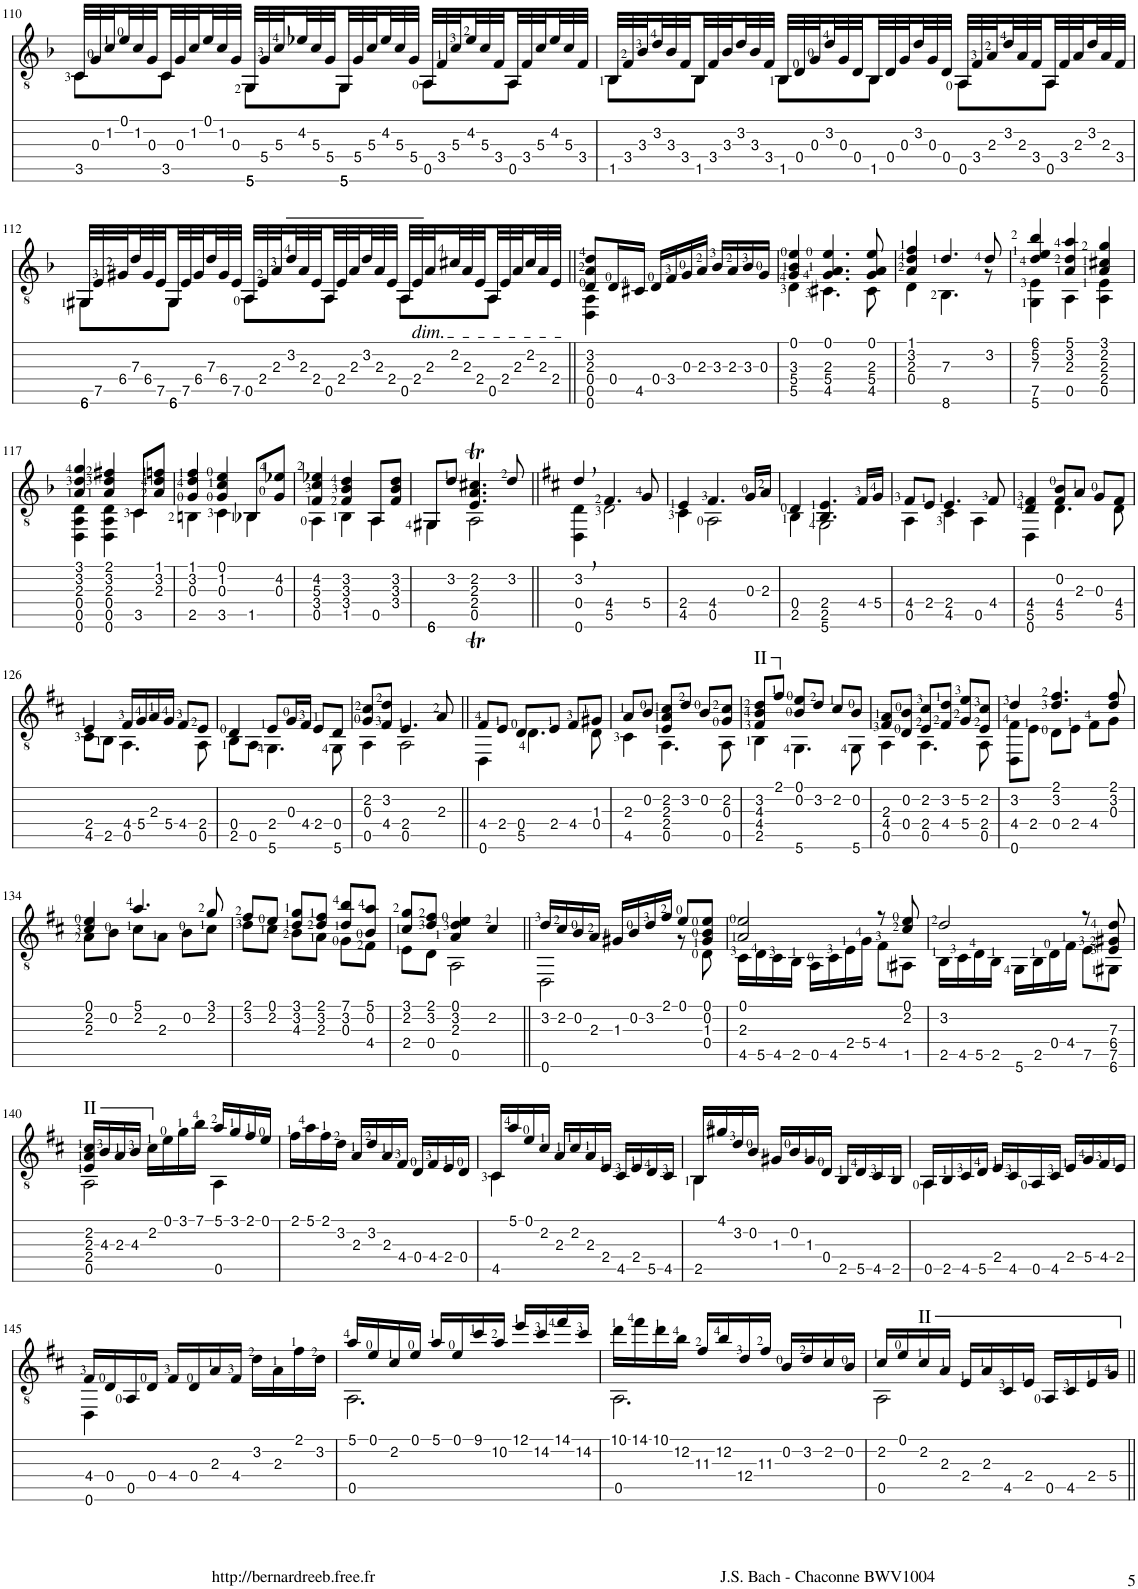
**kern	**kern
*part1	*part1
*staff2	*staff1
*I"Guitar	*
*I'Guit.	*
!!LO:PB:g=z
*	*clefGv2
*k[b-]	*k[b-]
*M3/4	*M3/4
*Xbrackettup	*Xbrackettup
=110	=110
*^	*^
48CLLL	8CL	48C/LLL	8C\L
48G	.	48G/	.
48c	.	48c/	.
48e	.	48e/	.
48c	.	48c/	.
48GJJ	.	48G/	.
48CLL	8CJ	48C/	8C\J
48G	.	48G/	.
48c	.	48c/	.
48e	.	48e/	.
48c	.	48c/	.
48GJJJ	.	48G/JJJ	.
48GGLLL	8GGL	48GG/LLL	8GG\L
48G	.	48G/	.
48c	.	48c/	.
48e-	.	48e-X/	.
48c	.	48c/	.
48GJJ	.	48G/	.
48GGLL	8GGJ	48GG/	8GG\J
48G	.	48G/	.
48c	.	48c/	.
48e-	.	48e-/	.
48c	.	48c/	.
48GJJJ	.	48G/JJJ	.
48AAnLLL	8AAL	48AA/LLL	8AA\L
48F	.	48F/	.
48c	.	48c/	.
48e-	.	48e-/	.
48c	.	48c/	.
48FJJ	.	48F/	.
48AALL	8AAJ	48AA/	8AA\J
48F	.	48F/	.
48c	.	48c/	.
48e-	.	48e-/	.
48c	.	48c/	.
48FJJJ	.	48F/JJJ	.
=111	=111	=111	=111
48BB-LLL	8BB-L	48BB-/LLL	8BB-\L
48F	.	48F/	.
48B-	.	48B-/	.
48d	.	48d/	.
48B-	.	48B-/	.
48FJJ	.	48F/	.
48BB-LL	8BB-J	48BB-/	8BB-\J
48F	.	48F/	.
48B-	.	48B-/	.
48d	.	48d/	.
48B-	.	48B-/	.
48FJJJ	.	48F/JJJ	.
48BB-LLL	8BB-L	48BB-/LLL	8BB-\L
48D	.	48D/	.
48G	.	48G/	.
48d-X	.	48d/	.
48G	.	48G/	.
48DJJ	.	48D/	.
48BB-LL	8BB-J	48BB-/	8BB-\J
48D	.	48D/	.
48G	.	48G/	.
48d	.	48d/	.
48G	.	48G/	.
48DJJJ	.	48D/JJJ	.
48AALLL	8AAL	48AA/LLL	8AA\L
48F	.	48F/	.
48A	.	48A/	.
48d	.	48d/	.
48A	.	48A/	.
48FJJ	.	48F/	.
48AALL	8AAJ	48AA/	8AA\J
48F	.	48F/	.
48A	.	48A/	.
48d	.	48d/	.
48A	.	48A/	.
48FJJJ	.	48F/JJJ	.
!!LO:LB:g=z	!!
=112	=112	=112	=112
48GG#LLL	8GG#L	48GG#X/LLL	8GG#\L
48E	.	48E/	.
48G#	.	48G#X/	.
48d	.	48d/	.
48G#	.	48G#/	.
48EJJ	.	48E/	.
48GG#LL	8GG#J	48GG#/	8GG#\J
48E	.	48E/	.
48G#	.	48G#/	.
48d	.	48d/	.
48G#	.	48G#/	.
48EJJJ	.	48E/JJJ	.
48AALLL	8AAL	48AA/LLL	8AA\L
48E	.	48E/	.
48A	.	48A/	.
48d	.	48d/	.
48A	.	48A/	.
48EJJ	.	48E/	.
48AALL	8AAJ	48AA/	8AA\J
48E	.	48E/	.
48A	.	48A/	.
48d	.	48d/	.
48A	.	48A/	.
48EJJJ	.	48E/JJJ	.
48AALLL	8AAL	48AA/LLL	8AA\L
!	!	!LO:TX:b:i:t=dim.	!
48E	.	48E/	.
48A	.	48A/	.
48c#	.	48c#X/	.
48A	.	48A/	.
48EJJ	.	48E/	.
48AALL	8AAJ	48AA/	8AA\J
48E	.	48E/	.
48A	.	48A/	.
48c#	.	48c#/	.
48A	.	48A/	.
48EJJJ	.	48E/JJJ	.
=113||	=113||	=113||	=113||
8D\ 8A\ 8d\L	4DD 4AA	8D/ 8A/ 8d/L	4DD\ 4AA\
16DL	.	16D/L	.
16C#JJ	.	16C#X/JJ	.
16DLL	2ryy	16D/LL	2ryy
16FJ	.	16F/	.
16GL	.	16G/	.
16AJJ	.	16A/JJ	.
16B-LL	.	16B-/LL	.
16AJ	.	16A/	.
16B-L	.	16B-/	.
16GJJ	.	16G/JJ	.
=114	=114	=114	=114
4G 4B- 4e	4D	4G/ 4B-/ 4e/	4D\
4.G 4.A 4.e	4.C#X	4.G/ 4.A/ 4.e/	4.C#X\
8G 8A 8e	8C#	8G/ 8A/ 8e/	8C#\
=115	=115	=115	=115
4A 4d 4f	4D	4A/ 4d/ 4f/	4D\
4.d	4.BB-	4.d/	4.BB-\
8d	8r	8d/	8r
=116	=116	=116	=116
4d 4e 4b-	4GG 4E	4d/ 4e/ 4b-/	4GG\ 4E\
4A 4d 4a	4AA	4A/ 4d/ 4a/	4AA\
4A 4c# 4g	4AA 4E	4A/ 4c#X/ 4g/	4AA\ 4E\
!!LO:LB:g=z	!!
=117	=117	=117	=117
4A 4d 4g	4DD 4AA 4D	4A/ 4d/ 4g/	4DD\ 4AA\ 4D\
4A 4d 4f#	4DD 4AA 4D	4A/ 4d/ 4f#X/	4DD\ 4AA\ 4D\
8CL	4C	8C/L	4C\
8A\ 8d\ 8f\J	.	8A/ 8d/ 8fn/J	.
=118	=118	=118	=118
4G 4d 4f	4BB	4G/ 4d/ 4f/	4BBn\
4G 4c 4e	4C	4G/ 4c/ 4e/	4C\
8BB-L	4BB-	8BB-X/L	4BB-\
8G\ 8e-\J	.	8G/ 8e-X/J	.
=119	=119	=119	=119
4F 4c 4e-	4AA	4F/ 4c/ 4e-X/	4AA\
4F 4B- 4d	4BB-	4F/ 4B-/ 4d/	4BB-\
8AAL	4AA	8AA/L	4AA\
8F\ 8B-\ 8d\J	.	8F/ 8B-/ 8d/J	.
=120	=120	=120	=120
8GG#L	4GG#	8GG#X/L	4GG#\
8dJ	.	8d/J	.
4.ET 4.AT 4.c#T	2AA	4.E/T 4.A/T 4.c#X/T	2AA\
8d	.	8d/	.
=121||	=121||	=121||	=121||
*k[f#c#]	*	*k[f#c#]	*
4d,	4DD 4D	4d,/	4DD\ 4D\
4.F#	2D	4.F#/	2D\
8G	.	8G/	.
=122	=122	=122	=122
4E	4C#	4E/	4C#\
4.F#	2AA	4.F#/	2AA\
16GLL	.	16G/LL	.
16AJJ	.	16A/JJ	.
=123	=123	=123	=123
4D	4BB	4D/	4BB\
4.BB 4.E	2GG	4.BB/ 4.E/	2GG\
16F#LL	.	16F#/LL	.
16GJJ	.	16G/JJ	.
=124	=124	=124	=124
8F#L	4AA	8F#/L	4AA\
8EJ	.	8E/J	.
4.E	4C#	4.E/	4C#\
.	4AA	.	4AA\
8F#	.	8F#/	.
=125	=125	=125	=125
4D 4F#	4DD	4D/ 4F#/	4DD\
8F#\ 8B\L	4.D	8F#/ 8B/L	4.D\
8AJ	.	8A/J	.
8GL	.	8G/L	.
8F#J	8D	8F#/J	8D\
!!LO:LB:g=z	!!
=126	=126	=126	=126
4E	8C#L	4E/	8C#\L
.	8BBJ	.	8BB\J
16F#LL	4.AA	16F#/LL	4.AA\
16GJ	.	16G/	.
16AL	.	16A/	.
16GJJ	.	16G/JJ	.
8F#L	.	8F#/L	.
8EJ	8AA	8E/J	8AA\
=127	=127	=127	=127
4D	8BBL	4D/	8BB\L
.	8AAJ	.	8AA\J
8EL	4.GG	8E/L	4.GG\
16GL	.	16G/L	.
16F#JJ	.	16F#/JJ	.
8EL	.	8E/L	.
8DJ	8GG	8D/J	8GG\
=128	=128	=128	=128
8G\ 8c#\L	4AA	8G/ 8c#/L	4AA\
8F#\ 8d\J	.	8F#/ 8d/J	.
4.E	2AA	4.E/	2AA\
8A	.	8A/	.
=129||	=129||	=129||	=129||
8F#L	4DD	8F#/L	4DD\
8EJ	.	8E/J	.
8DL	4.D	8D/L	4.D\
8EJ	.	8E/J	.
8F#L	.	8F#/L	.
8G#J	8D	8G#X/J	8D\
=130	=130	=130	=130
8AL	4C#	8A/L	4C#\
8BJ	.	8B/J	.
8E\ 8A\ 8c#\L	4.AA	8E/ 8A/ 8c#/L	4.AA\
8dJ	.	8d/J	.
8BL	.	8B/L	.
8G\ 8c#\J	8AA	8G/ 8c#/J	8AA\
=131	=131	=131	=131
!	!	!LO:TX:a:t=II	!
8F#\ 8B\ 8d\L	4BB	8F#/ 8B/ 8d/L	4BB\
8f#J	.	8f#/J	.
8B\ 8e\L	4.GG	8B/ 8e/L	4.GG\
8dJ	.	8d/J	.
8c#L	.	8c#/L	.
8BJ	8GG	8B/J	8GG\
=132	=132	=132	=132
8F#\ 8A\L	4AA	8F#/ 8A/L	4AA\
8D\ 8B\J	.	8D/ 8B/J	.
8E\ 8c#\L	4.AA	8E/ 8c#/L	4.AA\
8F#\ 8d\J	.	8F#/ 8d/J	.
8G\ 8e\L	.	8G/ 8e/L	.
8E\ 8c#\J	8AA	8E/ 8c#/J	8AA\
=133	=133	=133	=133
4d	8DD\ 8F#\L	4d/	8DD\ 8F#\L
.	8EJ	.	8E\J
4.d 4.f#	8DL	4.d/ 4.f#/	8D\L
.	8EJ	.	8E\J
.	8F#L	.	8F#\L
8d 8f#	8GJ	8d/ 8f#/	8G\J
!!LO:LB:g=z	!!
=134	=134	=134	=134
4c# 4e	8AL	4c#/ 4e/	8A\L
.	8BJ	.	8B\J
4.a	8c#L	4.a/	8c#\L
.	8AJ	.	8A\J
.	8BL	.	8B\L
8g	8c#J	8g/	8c#\J
=135	=135	=135	=135
8f#L	8dL	8f#/L	8d\L
8eJ	8c#J	8e/J	8c#\J
8d\ 8g\L	8BL	8d/ 8g/L	8B\L
8d\ 8f#\J	8AJ	8d/ 8f#/J	8A\J
8d\ 8b\L	8GL	8d/ 8b/L	8G\L
8B\ 8a\J	8F#J	8B/ 8a/J	8F#\J
=136	=136	=136	=136
8c#\ 8g\L	8EL	8c#/ 8g/L	8E\L
8d\ 8f#\J	8DJ	8d/ 8f#/J	8D\J
4A 4d 4e	2AA	4A/ 4d/ 4e/	2AA\
4c#	.	4c#/	.
=137||	=137||	=137||	=137||
16dLL	2DD	16d/LL	2DD\
16c#J	.	16c#/	.
16BL	.	16B/	.
16AJJ	.	16A/JJ	.
16G#LL	.	16G#X/LL	.
16BJ	.	16B/	.
16dL	.	16d/	.
16f#JJ	.	16f#/JJ	.
8eL	8r	8e/L	8r
8G#\ 8B\ 8e\J	8D	8G#/ 8B/ 8e/J	8D\
=138	=138	=138	=138
2A 2e	16C#LL	2A/ 2e/	16C#\LL
.	16DJ	.	16D\
.	16C#L	.	16C#\
.	16BBJJ	.	16BB\JJ
.	16AALL	.	16AA\LL
.	16C#J	.	16C#\
.	16EL	.	16E\
.	16GJJ	.	16G\JJ
8r	8F#L	8r	8F#\L
8c# 8e	8AA#J	8c#/ 8e/	8AA#X\J
=139	=139	=139	=139
2d	16BBLL	2d/	16BB\LL
.	16C#J	.	16C#\
.	16DL	.	16D\
.	16BBJJ	.	16BB\JJ
.	16GGLL	.	16GG\LL
.	16BBJ	.	16BB\
.	16DL	.	16D\
.	16F#JJ	.	16F#\JJ
8r	8EL	8r	8E\L
8E 8G# 8d	8GG#J	8E/ 8G#X/ 8d/	8GG#X\J
!!LO:LB:g=z	!!
=140	=140	=140	=140
!	!	!LO:TX:a:t=II	!
16E\ 16A\ 16c#\LL	2AA	16E/ 16A/ 16c#/LL	2AA\
16BJ	.	16B/	.
16AL	.	16A/	.
16BJJ	.	16B/JJ	.
16c#LL	.	16c#\LL	.
16eJ	.	16e\	.
16gL	.	16g\	.
16bJJ	.	16b\JJ	.
16aLL	4AA	16a/LL	4AA\
16gJ	.	16g/	.
16f#L	.	16f#/	.
16eJJ	.	16e/JJ	.
*v	*v	*	*
*	*v	*v
=141	=141
16f#LL	16f#\LL
16aJ	16a\
16f#L	16f#\
16dJJ	16d\JJ
16ALL	16A/LL
16dJ	16d/
16AL	16A/
16F#JJ	16F#/JJ
16DLL	16D/LL
16F#J	16F#/
16EL	16E/
16DJJ	16D/JJ
=142	=142
*^	*^
16C#LL	4C#	16C#/LL	4C#\
16aJ	.	16a/	.
16eL	.	16e/	.
16c#JJ	.	16c#/JJ	.
16ALL	2ryy	16A/LL	2ryy
16c#J	.	16c#/	.
16AL	.	16A/	.
16EJJ	.	16E/JJ	.
16C#LL	.	16C#/LL	.
16EJ	.	16E/	.
16DL	.	16D/	.
16C#JJ	.	16C#/JJ	.
=143	=143	=143	=143
16BBLL	4BB	16BB/LL	4BB\
16g#J	.	16g#X/	.
16dL	.	16d/	.
16BJJ	.	16B/JJ	.
16G#LL	2ryy	16G#X/LL	2ryy
16BJ	.	16B/	.
16G#L	.	16G#/	.
16DJJ	.	16D/JJ	.
16BBLL	.	16BB/LL	.
16DJ	.	16D/	.
16C#L	.	16C#/	.
16BBJJ	.	16BB/JJ	.
=144	=144	=144	=144
16AALL	4AA	16AA/LL	4AA\
16BBJ	.	16BB/	.
16C#L	.	16C#/	.
16DJJ	.	16D/JJ	.
16ELL	2ryy	16E/LL	2ryy
16C#J	.	16C#/	.
16AAL	.	16AA/	.
16C#JJ	.	16C#/JJ	.
16ELL	.	16E/LL	.
16GJ	.	16G/	.
16F#L	.	16F#/	.
16EJJ	.	16E/JJ	.
!!LO:LB:g=z	!!
=145	=145	=145	=145
16F#LL	4DD	16F#/LL	4DD\
16DJ	.	16D/	.
16AAL	.	16AA/	.
16DJJ	.	16D/JJ	.
16F#LL	2ryy	16F#/LL	2ryy
16DJ	.	16D/	.
16AL	.	16A/	.
16F#JJ	.	16F#/JJ	.
16dLL	.	16d\LL	.
16AJ	.	16A\	.
16f#L	.	16f#\	.
16dJJ	.	16d\JJ	.
=146	=146	=146	=146
16aLL	2.AA	16a/LL	2.AA\
16eJ	.	16e/	.
16c#L	.	16c#/	.
16eJJ	.	16e/JJ	.
16aLL	.	16a/LL	.
16eJ	.	16e/	.
16cc#L	.	16cc#/	.
16aJJ	.	16a/JJ	.
16eeLL	.	16ee/LL	.
16cc#J	.	16cc#/	.
16ff#L	.	16ff#/	.
16cc#JJ	.	16cc#/JJ	.
=147	=147	=147	=147
16ddLL	2.AA	16dd\LL	2.AA\
16ff#J	.	16ff#\	.
16ddL	.	16dd\	.
16bJJ	.	16b\JJ	.
16f#LL	.	16f#/LL	.
16bJ	.	16b/	.
16dL	.	16d/	.
16f#JJ	.	16f#/JJ	.
16BLL	.	16B/LL	.
16dJ	.	16d/	.
16c#L	.	16c#/	.
16BJJ	.	16B/JJ	.
=148	=148	=148	=148
16c#LL	2AA	16c#/LL	2AA\
16eJ	.	16e/	.
!	!	!LO:TX:a:t=II	!
16c#L	.	16c#/	.
16AJJ	.	16A/JJ	.
16ELL	.	16E/LL	.
16AJ	.	16A/	.
16C#L	.	16C#/	.
16EJJ	.	16E/JJ	.
16AALL	4ryy	16AA/LL	4ryy
16C#J	.	16C#/	.
16EL	.	16E/	.
16GJJ	.	16G/JJ	.
*v	*v	*	*
*	*v	*v
=||	=||
*-	*-
